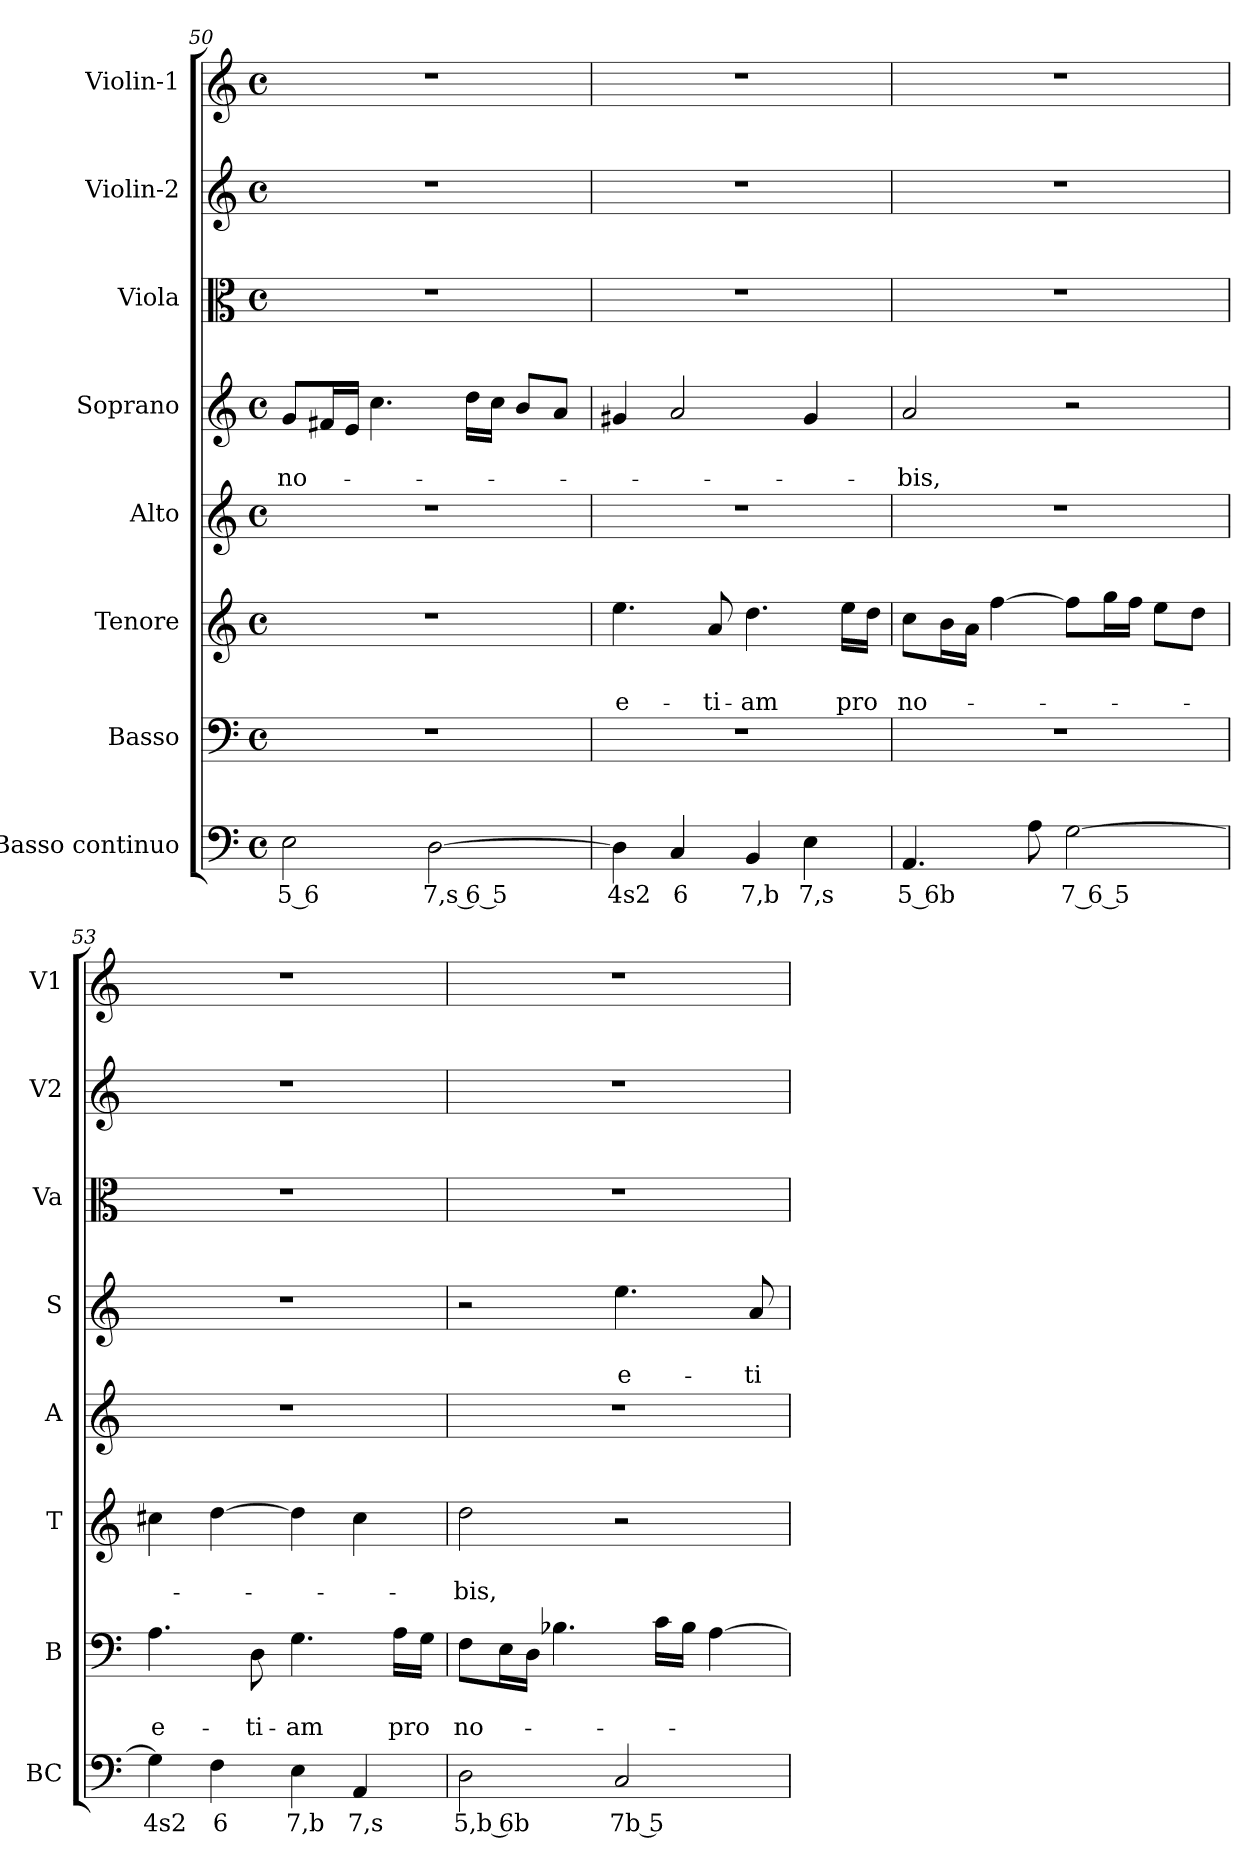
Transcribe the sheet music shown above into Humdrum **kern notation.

**kern	**text	**kern	**text	**text	**kern	**text	**text	**kern	**kern	**text	**text	**kern	**kern	**kern
*part8	*part8	*part7	*part7	*part7	*part6	*part6	*part6	*part5	*part4	*part4	*part4	*part3	*part2	*part1
*staff8	*staff8	*staff7	*staff7	*staff7	*staff6	*staff6	*staff6	*staff5	*staff4	*staff4	*staff4	*staff3	*staff2	*staff1
*I"Basso continuo	*	*I"Basso	*	*	*I"Tenore	*	*	*I"Alto	*I"Soprano	*	*	*I"Viola	*I"Violin-2	*I"Violin-1
*I'BC	*	*I'B	*	*	*I'T	*	*	*I'A	*I'S	*	*	*I'Va	*I'V2	*I'V1
*clefF4	*	*clefF4	*	*	*clefG2	*	*	*clefG2	*clefG2	*	*	*clefC3	*clefG2	*clefG2
*k[]	*	*k[]	*	*	*k[]	*	*	*k[]	*k[]	*	*	*k[]	*k[]	*k[]
*C:	*	*C:	*	*	*C:	*	*	*C:	*C:	*	*	*C:	*C:	*C:
*M4/4	*	*M4/4	*	*	*M4/4	*	*	*M4/4	*M4/4	*	*	*M4/4	*M4/4	*M4/4
*met(c)	*	*met(c)	*	*	*met(c)	*	*	*met(c)	*met(c)	*	*	*met(c)	*met(c)	*met(c)
=50	=50	=50	=50	=50	=50	=50	=50	=50	=50	=50	=50	=50	=50	=50
!	!LO:LY:b	!	!	!	!	!	!	!	!	!	!LO:LY:b	!	!	!
2E\	5 6	1r	.	.	1r	.	.	1r	8g/L	.	no-	1r	1r	1r
.	.	.	.	.	.	.	.	.	16f#X/L	.	.	.	.	.
.	.	.	.	.	.	.	.	.	16e/JJ	.	.	.	.	.
.	.	.	.	.	.	.	.	.	4.cc\	.	.	.	.	.
!	!LO:LY:b	!	!	!	!	!	!	!	!	!	!	!	!	!
[2D\	7,s 6 5	.	.	.	.	.	.	.	.	.	.	.	.	.
.	.	.	.	.	.	.	.	.	16dd\LL	.	.	.	.	.
.	.	.	.	.	.	.	.	.	16cc\JJ	.	.	.	.	.
.	.	.	.	.	.	.	.	.	8b/L	.	.	.	.	.
.	.	.	.	.	.	.	.	.	8a/J	.	.	.	.	.
=51	=51	=51	=51	=51	=51	=51	=51	=51	=51	=51	=51	=51	=51	=51
!	!LO:LY:b	!	!	!	!	!	!LO:LY:b	!	!	!	!	!	!	!
4D\]	4s2	1r	.	.	4.ee\	.	e-	1r	4g#X/	.	.	1r	1r	1r
!	!LO:LY:b	!	!	!	!	!	!	!	!	!	!	!	!	!
4C/	6	.	.	.	.	.	.	.	2a/	.	.	.	.	.
!	!	!	!	!	!	!	!LO:LY:b	!	!	!	!	!	!	!
.	.	.	.	.	8a/	.	-ti-	.	.	.	.	.	.	.
!	!LO:LY:b	!	!	!	!	!	!LO:LY:b	!	!	!	!	!	!	!
4BB/	7,b	.	.	.	4.dd\	.	-am	.	.	.	.	.	.	.
!	!LO:LY:b	!	!	!	!	!	!	!	!	!	!	!	!	!
4E\	7,s	.	.	.	.	.	.	.	4g#/	.	.	.	.	.
!	!	!	!	!	!	!	!LO:LY:b	!	!	!	!	!	!	!
.	.	.	.	.	16ee\LL	.	pro	.	.	.	.	.	.	.
.	.	.	.	.	16dd\JJ	.	.	.	.	.	.	.	.	.
!!LO:LB:g=z
=52	=52	=52	=52	=52	=52	=52	=52	=52	=52	=52	=52	=52	=52	=52
!	!LO:LY:b	!	!	!	!	!	!LO:LY:b	!	!	!	!LO:LY:b	!	!	!
4.AA/	5 6b	1r	.	.	8cc\L	.	no-	1r	2a/	.	-bis,	1r	1r	1r
.	.	.	.	.	16b\L	.	.	.	.	.	.	.	.	.
.	.	.	.	.	16a\JJ	.	.	.	.	.	.	.	.	.
.	.	.	.	.	[4ff\	.	.	.	.	.	.	.	.	.
8A\	.	.	.	.	.	.	.	.	.	.	.	.	.	.
!	!LO:LY:b	!	!	!	!	!	!	!	!	!	!	!	!	!
[2G\	7 6 5	.	.	.	8ff\L]	.	.	.	2r	.	.	.	.	.
.	.	.	.	.	16gg\L	.	.	.	.	.	.	.	.	.
.	.	.	.	.	16ff\JJ	.	.	.	.	.	.	.	.	.
.	.	.	.	.	8ee\L	.	.	.	.	.	.	.	.	.
.	.	.	.	.	8dd\J	.	.	.	.	.	.	.	.	.
=53	=53	=53	=53	=53	=53	=53	=53	=53	=53	=53	=53	=53	=53	=53
!	!LO:LY:b	!	!	!LO:LY:b	!	!	!	!	!	!	!	!	!	!
4G\]	4s2	4.A\	.	e-	4cc#X\	.	.	1r	1r	.	.	1r	1r	1r
!	!LO:LY:b	!	!	!	!	!	!	!	!	!	!	!	!	!
4F\	6	.	.	.	[4dd\	.	.	.	.	.	.	.	.	.
!	!	!	!	!LO:LY:b	!	!	!	!	!	!	!	!	!	!
.	.	8D\	.	-ti-	.	.	.	.	.	.	.	.	.	.
!	!LO:LY:b	!	!	!LO:LY:b	!	!	!	!	!	!	!	!	!	!
4E\	7,b	4.G\	.	-am	4dd\]	.	.	.	.	.	.	.	.	.
!	!LO:LY:b	!	!	!	!	!	!	!	!	!	!	!	!	!
4AA/	7,s	.	.	.	4cc#\	.	.	.	.	.	.	.	.	.
!	!	!	!	!LO:LY:b	!	!	!	!	!	!	!	!	!	!
.	.	16A\LL	.	pro	.	.	.	.	.	.	.	.	.	.
.	.	16G\JJ	.	.	.	.	.	.	.	.	.	.	.	.
=54	=54	=54	=54	=54	=54	=54	=54	=54	=54	=54	=54	=54	=54	=54
!	!LO:LY:b	!	!	!LO:LY:b	!	!	!LO:LY:b	!	!	!	!	!	!	!
2D\	5,b 6b	8F\L	.	no-	2dd\	.	-bis,	1r	2r	.	.	1r	1r	1r
.	.	16E\L	.	.	.	.	.	.	.	.	.	.	.	.
.	.	16D\JJ	.	.	.	.	.	.	.	.	.	.	.	.
.	.	4.B-X\	.	.	.	.	.	.	.	.	.	.	.	.
!	!LO:LY:b	!	!	!	!	!	!	!	!	!	!LO:LY:b	!	!	!
2C/	7b 5	.	.	.	2r	.	.	.	4.ee\	.	e-	.	.	.
.	.	16c\LL	.	.	.	.	.	.	.	.	.	.	.	.
.	.	16B-\JJ	.	.	.	.	.	.	.	.	.	.	.	.
.	.	[4A\	.	.	.	.	.	.	.	.	.	.	.	.
!	!	!	!	!	!	!	!	!	!	!	!LO:LY:b	!	!	!
.	.	.	.	.	.	.	.	.	8a/	.	-ti-	.	.	.
=	=	=	=	=	=	=	=	=	=	=	=	=	=	=
*-	*-	*-	*-	*-	*-	*-	*-	*-	*-	*-	*-	*-	*-	*-
